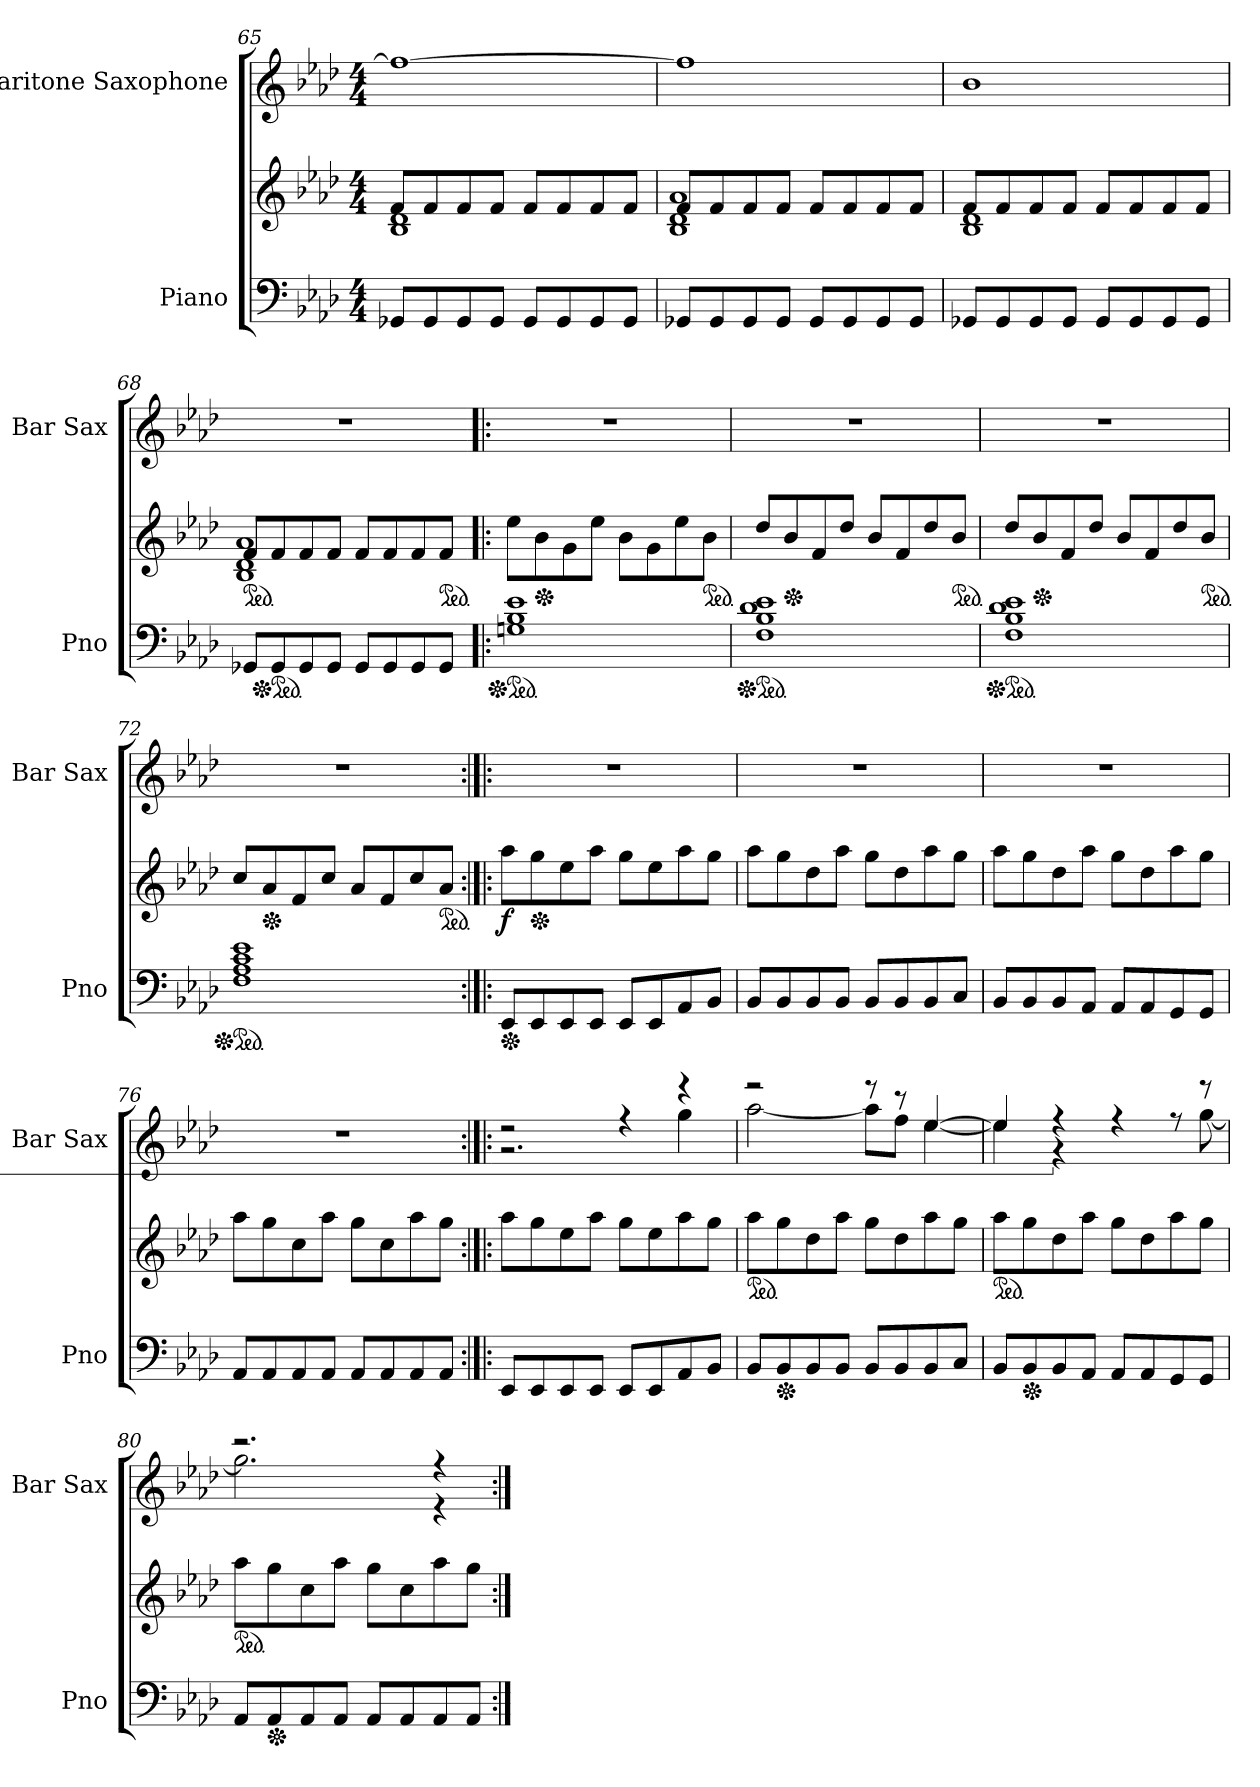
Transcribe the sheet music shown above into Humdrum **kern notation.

**kern	**kern	**dynam	**kern
*part2	*part2	*part2	*part1
*staff3	*staff2	*staff2/3	*staff1
*I"Piano	*	*	*I"Baritone Saxophone
*I'Pno	*	*	*I'Bar Sax
*clefF4	*clefG2	*	*clefG2
*	*	*	*ITrd12c21
*k[b-e-a-d-]	*k[b-e-a-d-]	*	*k[b-e-a-d-]
*M4/4	*M4/4	*	*M4/4
=65	=65	=65	=65
*	*^	*	*
8GG-X/L	8f/L	1B- 1d-	.	1f_
8GG-/	8f/	.	.	.
8GG-/	8f/	.	.	.
8GG-/J	8f/J	.	.	.
8GG-/L	8f/L	.	.	.
8GG-/	8f/	.	.	.
8GG-/	8f/	.	.	.
8GG-/J	8f/J	.	.	.
=66	=66	=66	=66	=66
8GG-X/L	8f/L	1B- 1d- 1a-	.	1f]
8GG-/	8f/	.	.	.
8GG-/	8f/	.	.	.
8GG-/J	8f/J	.	.	.
8GG-/L	8f/L	.	.	.
8GG-/	8f/	.	.	.
8GG-/	8f/	.	.	.
8GG-/J	8f/J	.	.	.
!!LO:LB:g=z
=67	=67	=67	=67	=67
8GG-X/L	8f/L	1B- 1d-	.	1B-
8GG-/	8f/	.	.	.
8GG-/	8f/	.	.	.
8GG-/J	8f/J	.	.	.
8GG-/L	8f/L	.	.	.
8GG-/	8f/	.	.	.
8GG-/	8f/	.	.	.
8GG-/J	8f/J	.	.	.
=68	=68	=68	=68	=68
*	*ped	*	*	*
8GG-X/L	8f/L	1B- 1d- 1a-	.	1r
*Xped	*	*	*	*
*ped	*	*	*	*
8GG-/	8f/	.	.	.
8GG-/	8f/	.	.	.
8GG-/J	8f/J	.	.	.
8GG-/L	8f/L	.	.	.
8GG-/	8f/	.	.	.
8GG-/	8f/	.	.	.
*	*ped	*	*	*
8GG-/J	8f/J	.	.	.
*	*v	*v	*	*
!!LO:LB:g=z
=69!|:	=69!|:	=69!|:	=69!|:
*Xped	*	*	*
*ped	*	*	*
1Gn 1B- 1e-	8ee-\L	.	1r
*	*Xped	*	*
.	8b-\	.	.
.	8g\	.	.
.	8ee-\J	.	.
.	8b-\L	.	.
.	8g\	.	.
.	8ee-\	.	.
*	*ped	*	*
.	8b-\J	.	.
=70	=70	=70	=70
*Xped	*	*	*
*ped	*	*	*
1F 1B- 1d- 1e-	8dd-/L	.	1r
*	*Xped	*	*
.	8b-/	.	.
.	8f/	.	.
.	8dd-/J	.	.
.	8b-/L	.	.
.	8f/	.	.
.	8dd-/	.	.
*	*ped	*	*
.	8b-/J	.	.
=71	=71	=71	=71
*Xped	*	*	*
*ped	*	*	*
1F 1B- 1d- 1e-	8dd-/L	.	1r
*	*Xped	*	*
.	8b-/	.	.
.	8f/	.	.
.	8dd-/J	.	.
.	8b-/L	.	.
.	8f/	.	.
.	8dd-/	.	.
*	*ped	*	*
.	8b-/J	.	.
=72	=72	=72	=72
*Xped	*	*	*
*ped	*	*	*
1F 1A- 1c 1e-	8cc/L	.	1r
*	*Xped	*	*
.	8a-/	.	.
.	8f/	.	.
.	8cc/J	.	.
.	8a-/L	.	.
.	8f/	.	.
.	8cc/	.	.
*	*ped	*	*
.	8a-/J	.	.
!!LO:LB:g=z
=73:|!|:	=73:|!|:	=73:|!|:	=73:|!|:
*Xped	*	*	*
!	!	!LO:DY:b	!
8EE-/L	8aa-\L	f	1r
*	*Xped	*	*
8EE-/	8gg\	.	.
8EE-/	8ee-\	.	.
8EE-/J	8aa-\J	.	.
8EE-/L	8gg\L	.	.
8EE-/	8ee-\	.	.
8AA-/	8aa-\	.	.
8BB-/J	8gg\J	.	.
=74	=74	=74	=74
8BB-/L	8aa-\L	.	1r
8BB-/	8gg\	.	.
8BB-/	8dd-\	.	.
8BB-/J	8aa-\J	.	.
8BB-/L	8gg\L	.	.
8BB-/	8dd-\	.	.
8BB-/	8aa-\	.	.
8C/J	8gg\J	.	.
=75	=75	=75	=75
8BB-/L	8aa-\L	.	1r
8BB-/	8gg\	.	.
8BB-/	8dd-\	.	.
8AA-/J	8aa-\J	.	.
8AA-/L	8gg\L	.	.
8AA-/	8dd-\	.	.
8GG/	8aa-\	.	.
8GG/J	8gg\J	.	.
=76	=76	=76	=76
8AA-/L	8aa-\L	.	1r
8AA-/	8gg\	.	.
8AA-/	8cc\	.	.
8AA-/J	8aa-\J	.	.
8AA-/L	8gg\L	.	.
8AA-/	8cc\	.	.
8AA-/	8aa-\	.	.
8AA-/J	8gg\J	.	.
!!LO:PB:g=z
=77:|!|:	=77:|!|:	=77:|!|:	=77:|!|:
*	*	*	*^
8EE-/L	8aa-\L	.	2r	2.r
8EE-/	8gg\	.	.	.
8EE-/	8ee-\	.	.	.
8EE-/J	8aa-\J	.	.	.
8EE-/L	8gg\L	.	4r	.
8EE-/	8ee-\	.	.	.
8AA-/	8aa-\	.	4r	4g\
8BB-/J	8gg\J	.	.	.
=78	=78	=78	=78	=78
*	*ped	*	*	*
8BB-/L	8aa-\L	.	2r	[2a-\
*Xped	*	*	*	*
8BB-/	8gg\	.	.	.
8BB-/	8dd-\	.	.	.
8BB-/J	8aa-\J	.	.	.
8BB-/L	8gg\L	.	8r	8a-\L]
8BB-/	8dd-\	.	8r	8f\J
8BB-/	8aa-\	.	[4e-/	[4e-\
8C/J	8gg\J	.	.	.
=79	=79	=79	=79	=79
*	*ped	*	*	*
8BB-/L	8aa-\L	.	4e-/]	4e-\]
*Xped	*	*	*	*
8BB-/	8gg\	.	.	.
!	!	!	!	!LO:N:vis=2.
8BB-/	8dd-\	.	4r	8%5r
8AA-/J	8aa-\J	.	.	.
8AA-/L	8gg\L	.	4r	.
8AA-/	8dd-\	.	.	.
8GG/	8aa-\	.	8r	.
8GG/J	8gg\J	.	8r	[8g\
=80	=80	=80	=80	=80
*	*ped	*	*	*
8AA-/L	8aa-\L	.	2.r	2.g\]
*Xped	*	*	*	*
8AA-/	8gg\	.	.	.
8AA-/	8cc\	.	.	.
8AA-/J	8aa-\J	.	.	.
8AA-/L	8gg\L	.	.	.
8AA-/	8cc\	.	.	.
8AA-/	8aa-\	.	4r	4r
8AA-/J	8gg\J	.	.	.
*	*	*	*v	*v
=:|!	=:|!	=:|!	=:|!
*-	*-	*-	*-
